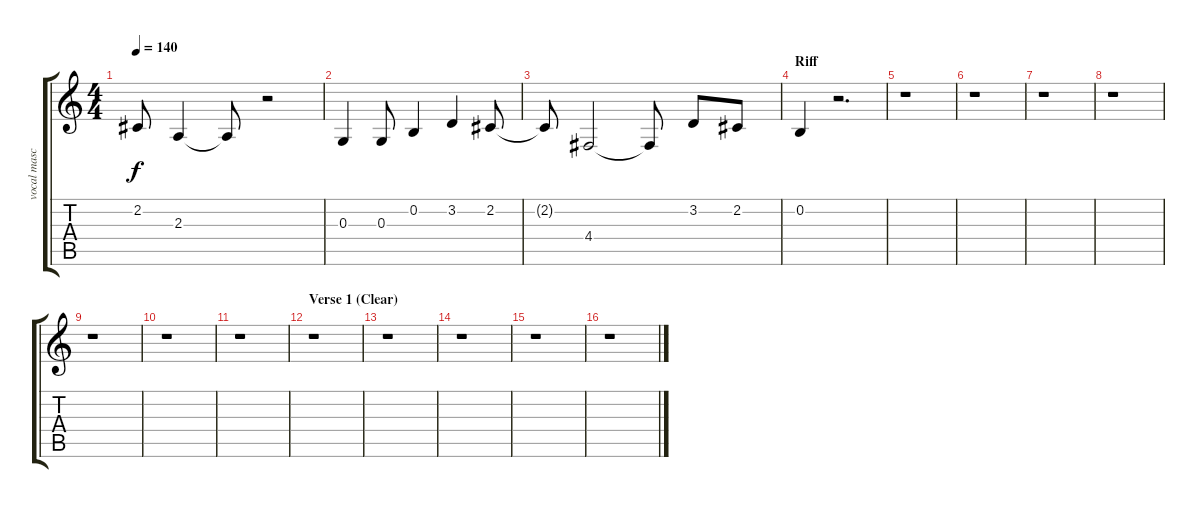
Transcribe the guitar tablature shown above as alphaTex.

\track ("vocal masculino" "vocal masc") {instrument pad1newage}
\staff {score tabs}
\tuning (E4 B3 G3 D3 A2 E2) {hide}
\ts (4 4)
\tempo 140
\clef g2
\ks c
2.2{t}.8{dy f} 2.3.4 2.3{t}.8 r.2 |
0.3.4 0.3.8 0.2.4 3.2.4 2.2.8 |
2.2{t}.8 4.4.2 4.4{t}.8 3.2.8 2.2.8 |
\section ("" "Riff")
0.2.4 r.2{d} |
r.1 |
r.1 |
r.1 |
r.1 |
r.1 |
r.1 |
r.1 |
\section ("" "Verse 1 (Clear)")
r.1 |
r.1 |
r.1 |
r.1 |
r.1
